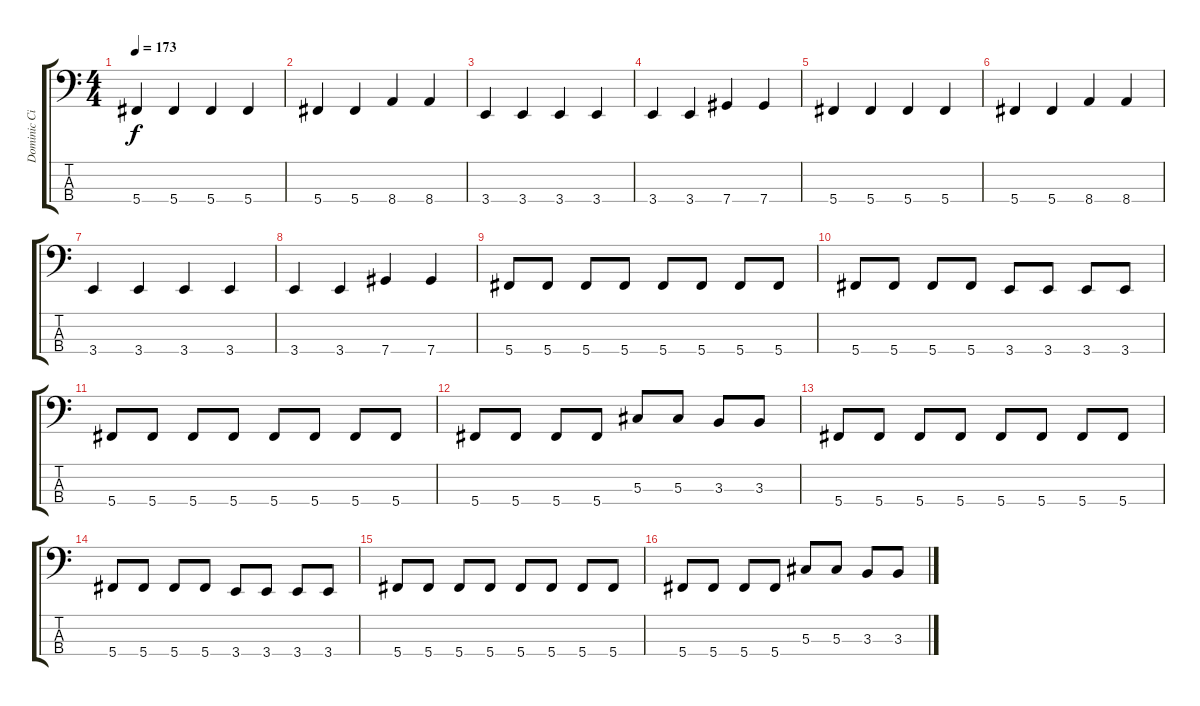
\track ("Dominic Cifarelli" "Dominic Ci") {instrument electricbassfinger}
\staff {score tabs}
\tuning (Gb2 Db2 Ab1 Db1) {hide}
\ts (4 4)
\tempo 173
\clef f4
\ks c
5.4.4{dy f} 5.4.4 5.4.4 5.4.4 |
5.4.4 5.4.4 8.4.4 8.4.4 |
3.4.4 3.4.4 3.4.4 3.4.4 |
3.4.4 3.4.4 7.4.4 7.4.4 |
5.4.4 5.4.4 5.4.4 5.4.4 |
5.4.4 5.4.4 8.4.4 8.4.4 |
3.4.4 3.4.4 3.4.4 3.4.4 |
3.4.4 3.4.4 7.4.4 7.4.4 |
5.4.8 5.4.8 5.4.8 5.4.8 5.4.8 5.4.8 5.4.8 5.4.8 |
5.4.8 5.4.8 5.4.8 5.4.8 3.4.8 3.4.8 3.4.8 3.4.8 |
5.4.8 5.4.8 5.4.8 5.4.8 5.4.8 5.4.8 5.4.8 5.4.8 |
5.4.8 5.4.8 5.4.8 5.4.8 5.3.8 5.3.8 3.3.8 3.3.8 |
5.4.8 5.4.8 5.4.8 5.4.8 5.4.8 5.4.8 5.4.8 5.4.8 |
5.4.8 5.4.8 5.4.8 5.4.8 3.4.8 3.4.8 3.4.8 3.4.8 |
5.4.8 5.4.8 5.4.8 5.4.8 5.4.8 5.4.8 5.4.8 5.4.8 |
5.4.8 5.4.8 5.4.8 5.4.8 5.3.8 5.3.8 3.3.8 3.3.8
